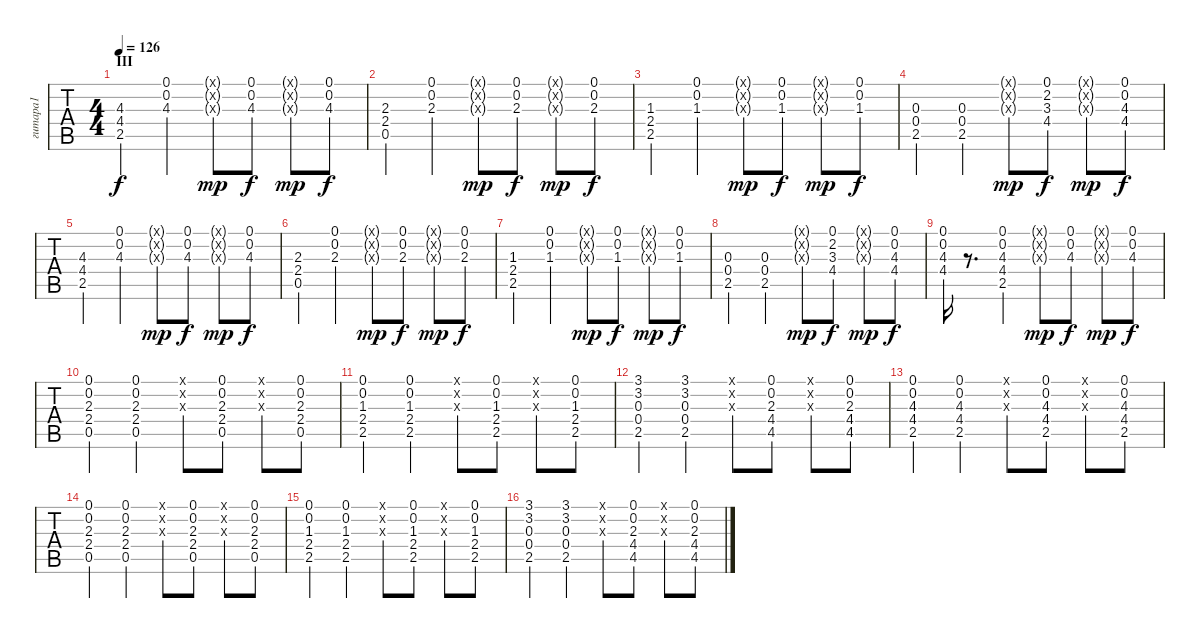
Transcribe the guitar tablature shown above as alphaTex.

\track ("гитара1" "гитара1") {instrument acousticguitarsteel}
\staff {tabs}
\tuning (E4 B3 G3 D3 A2 E2) {hide}
\ts (4 4)
\section ("" "III")
\tempo 126
\clef g2
\ks d
(4.3 4.4 2.5).4{dy f} (0.1 0.2 4.3).4 (0.1{g x} 0.2{g x} 0.3{g x}).8{dy mp} (0.1 0.2 4.3).8{dy f} (0.1{g x} 0.2{g x} 0.3{g x}).8{dy mp} (0.1 0.2 4.3).8{dy f} |
(2.3 2.4 0.5).4 (0.1 0.2 2.3).4 (0.1{g x} 0.2{g x} 0.3{g x}).8{dy mp} (0.1 0.2 2.3).8{dy f} (0.1{g x} 0.2{g x} 0.3{g x}).8{dy mp} (0.1 0.2 2.3).8{dy f} |
(1.3 2.4 2.5).4 (0.1 0.2 1.3).4 (0.1{g x} 0.2{g x} 0.3{g x}).8{dy mp} (0.1 0.2 1.3).8{dy f} (0.1{g x} 0.2{g x} 0.3{g x}).8{dy mp} (0.1 0.2 1.3).8{dy f} |
(0.3 0.4 2.5).4 (0.3 0.4 2.5).4 (0.1{g x} 0.2{g x} 0.3{g x}).8{dy mp} (0.1 2.2 3.3 4.4).8{dy f} (0.1{g x} 0.2{g x} 0.3{g x}).8{dy mp} (0.1 0.2 4.3 4.4).8{dy f} |
(4.3 4.4 2.5).4 (0.1 0.2 4.3).4 (0.1{g x} 0.2{g x} 0.3{g x}).8{dy mp} (0.1 0.2 4.3).8{dy f} (0.1{g x} 0.2{g x} 0.3{g x}).8{dy mp} (0.1 0.2 4.3).8{dy f} |
(2.3 2.4 0.5).4 (0.1 0.2 2.3).4 (0.1{g x} 0.2{g x} 0.3{g x}).8{dy mp} (0.1 0.2 2.3).8{dy f} (0.1{g x} 0.2{g x} 0.3{g x}).8{dy mp} (0.1 0.2 2.3).8{dy f} |
(1.3 2.4 2.5).4 (0.1 0.2 1.3).4 (0.1{g x} 0.2{g x} 0.3{g x}).8{dy mp} (0.1 0.2 1.3).8{dy f} (0.1{g x} 0.2{g x} 0.3{g x}).8{dy mp} (0.1 0.2 1.3).8{dy f} |
(0.3 0.4 2.5).4 (0.3 0.4 2.5).4 (0.1{g x} 0.2{g x} 0.3{g x}).8{dy mp} (0.1 2.2 3.3 4.4).8{dy f} (0.1{g x} 0.2{g x} 0.3{g x}).8{dy mp} (0.1 0.2 4.3 4.4).8{dy f} |
(0.1 0.2 4.3 4.4).16 r.8{d} (0.1 0.2 4.3 4.4 2.5).4 (0.1{g x} 0.2{g x} 0.3{g x}).8{dy mp} (0.1 0.2 4.3).8{dy f} (0.1{g x} 0.2{g x} 0.3{g x}).8{dy mp} (0.1 0.2 4.3).8{dy f} |
(0.1 0.2 2.3 2.4 0.5).4 (0.1 0.2 2.3 2.4 0.5).4 (0.1{x} 0.2{x} 0.3{x}).8 (0.1 0.2 2.3 2.4 0.5).8 (0.1{x} 0.2{x} 0.3{x}).8 (0.1 0.2 2.3 2.4 0.5).8 |
(0.1 0.2 1.3 2.4 2.5).4 (0.1 0.2 1.3 2.4 2.5).4 (0.1{x} 0.2{x} 0.3{x}).8 (0.1 0.2 1.3 2.4 2.5).8 (0.1{x} 0.2{x} 0.3{x}).8 (0.1 0.2 1.3 2.4 2.5).8 |
(3.1 3.2 0.3 0.4 2.5).4 (3.1 3.2 0.3 0.4 2.5).4 (0.1{x} 0.2{x} 0.3{x}).8 (0.1 0.2 2.3 4.4 4.5).8 (0.1{x} 0.2{x} 0.3{x}).8 (0.1 0.2 2.3 4.4 4.5).8 |
(0.1 0.2 4.3 4.4 2.5).4 (0.1 0.2 4.3 4.4 2.5).4 (0.1{x} 0.2{x} 0.3{x}).8 (0.1 0.2 4.3 4.4 2.5).8 (0.1{x} 0.2{x} 0.3{x}).8 (0.1 0.2 4.3 4.4 2.5).8 |
(0.1 0.2 2.3 2.4 0.5).4 (0.1 0.2 2.3 2.4 0.5).4 (0.1{x} 0.2{x} 0.3{x}).8 (0.1 0.2 2.3 2.4 0.5).8 (0.1{x} 0.2{x} 0.3{x}).8 (0.1 0.2 2.3 2.4 0.5).8 |
(0.1 0.2 1.3 2.4 2.5).4 (0.1 0.2 1.3 2.4 2.5).4 (0.1{x} 0.2{x} 0.3{x}).8 (0.1 0.2 1.3 2.4 2.5).8 (0.1{x} 0.2{x} 0.3{x}).8 (0.1 0.2 1.3 2.4 2.5).8 |
(3.1 3.2 0.3 0.4 2.5).4 (3.1 3.2 0.3 0.4 2.5).4 (0.1{x} 0.2{x} 0.3{x}).8 (0.1 0.2 2.3 4.4 4.5).8 (0.1{x} 0.2{x} 0.3{x}).8 (0.1 0.2 2.3 4.4 4.5).8
